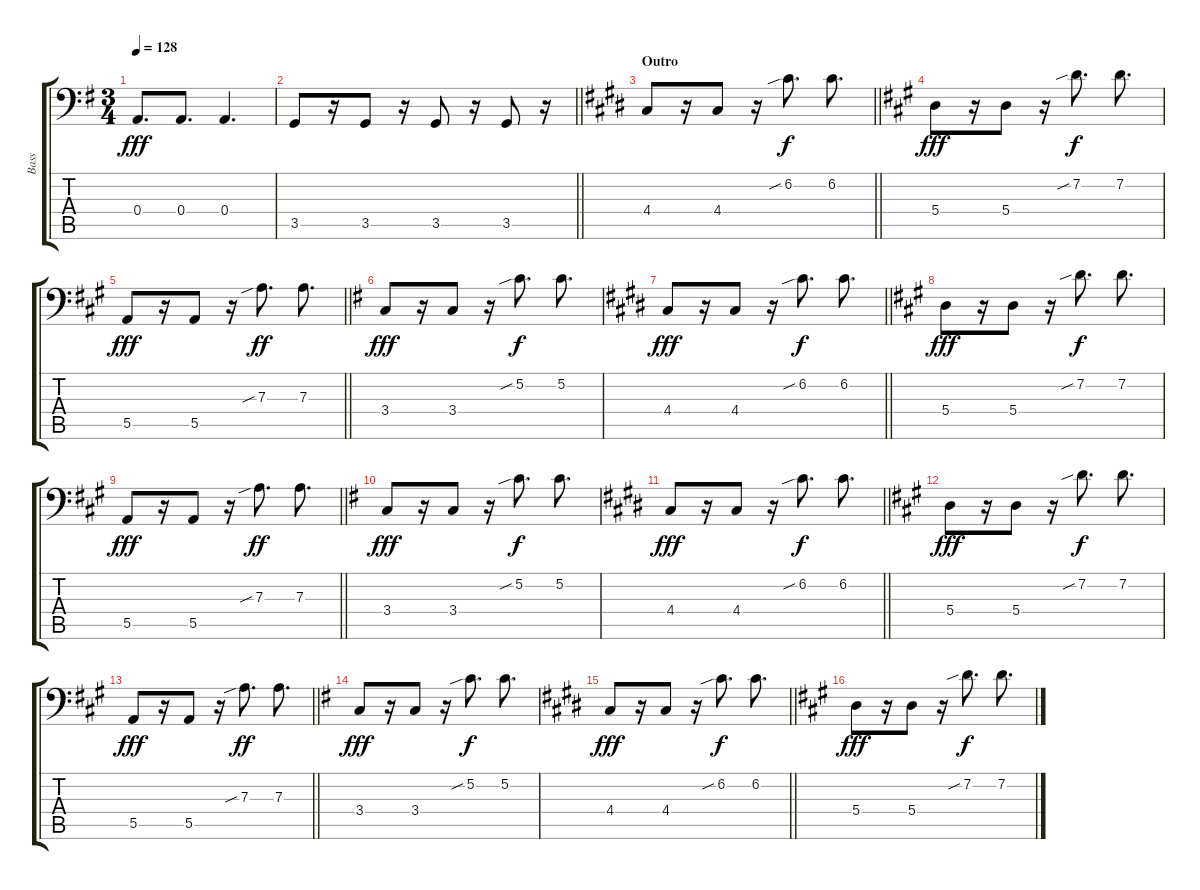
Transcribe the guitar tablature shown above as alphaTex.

\track ("Bass" "Bass") {instrument electricbassfinger}
\staff {score tabs}
\tuning (C3 G2 D2 A1 E1 B0) {hide}
\ts (3 4)
\tempo 128
\clef f4
\ks g
0.4.8{d dy fff} 0.4.8{d} 0.4.4{d} |
\barLineRight lightlight
3.5.8 r.16 3.5.8 r.16 3.5.8 r.16 3.5.8 r.16 |
\section ("" "Outro")
\barLineRight lightlight
\ks e
4.4.8 r.16 4.4.8 r.16 6.2{sib}.8{d dy f} 6.2.8{d} |
\ks a
5.4.8{dy fff} r.16 5.4.8 r.16 7.2{sib}.8{d dy f} 7.2.8{d} |
\barLineRight lightlight
5.5.8{dy fff} r.16 5.5.8 r.16 7.3{sib}.8{d dy ff} 7.3.8{d} |
\ks g
3.4.8{dy fff} r.16 3.4.8 r.16 5.2{sib}.8{d dy f} 5.2.8{d} |
\barLineRight lightlight
\ks e
4.4.8{dy fff} r.16 4.4.8 r.16 6.2{sib}.8{d dy f} 6.2.8{d} |
\ks a
5.4.8{dy fff} r.16 5.4.8 r.16 7.2{sib}.8{d dy f} 7.2.8{d} |
\barLineRight lightlight
5.5.8{dy fff} r.16 5.5.8 r.16 7.3{sib}.8{d dy ff} 7.3.8{d} |
\ks g
3.4.8{dy fff} r.16 3.4.8 r.16 5.2{sib}.8{d dy f} 5.2.8{d} |
\barLineRight lightlight
\ks e
4.4.8{dy fff} r.16 4.4.8 r.16 6.2{sib}.8{d dy f} 6.2.8{d} |
\ks a
5.4.8{dy fff} r.16 5.4.8 r.16 7.2{sib}.8{d dy f} 7.2.8{d} |
\barLineRight lightlight
5.5.8{dy fff} r.16 5.5.8 r.16 7.3{sib}.8{d dy ff} 7.3.8{d} |
\ks g
3.4.8{dy fff} r.16 3.4.8 r.16 5.2{sib}.8{d dy f} 5.2.8{d} |
\barLineRight lightlight
\ks e
4.4.8{dy fff} r.16 4.4.8 r.16 6.2{sib}.8{d dy f} 6.2.8{d} |
\ks a
5.4.8{dy fff} r.16 5.4.8 r.16 7.2{sib}.8{d dy f} 7.2.8{d}
